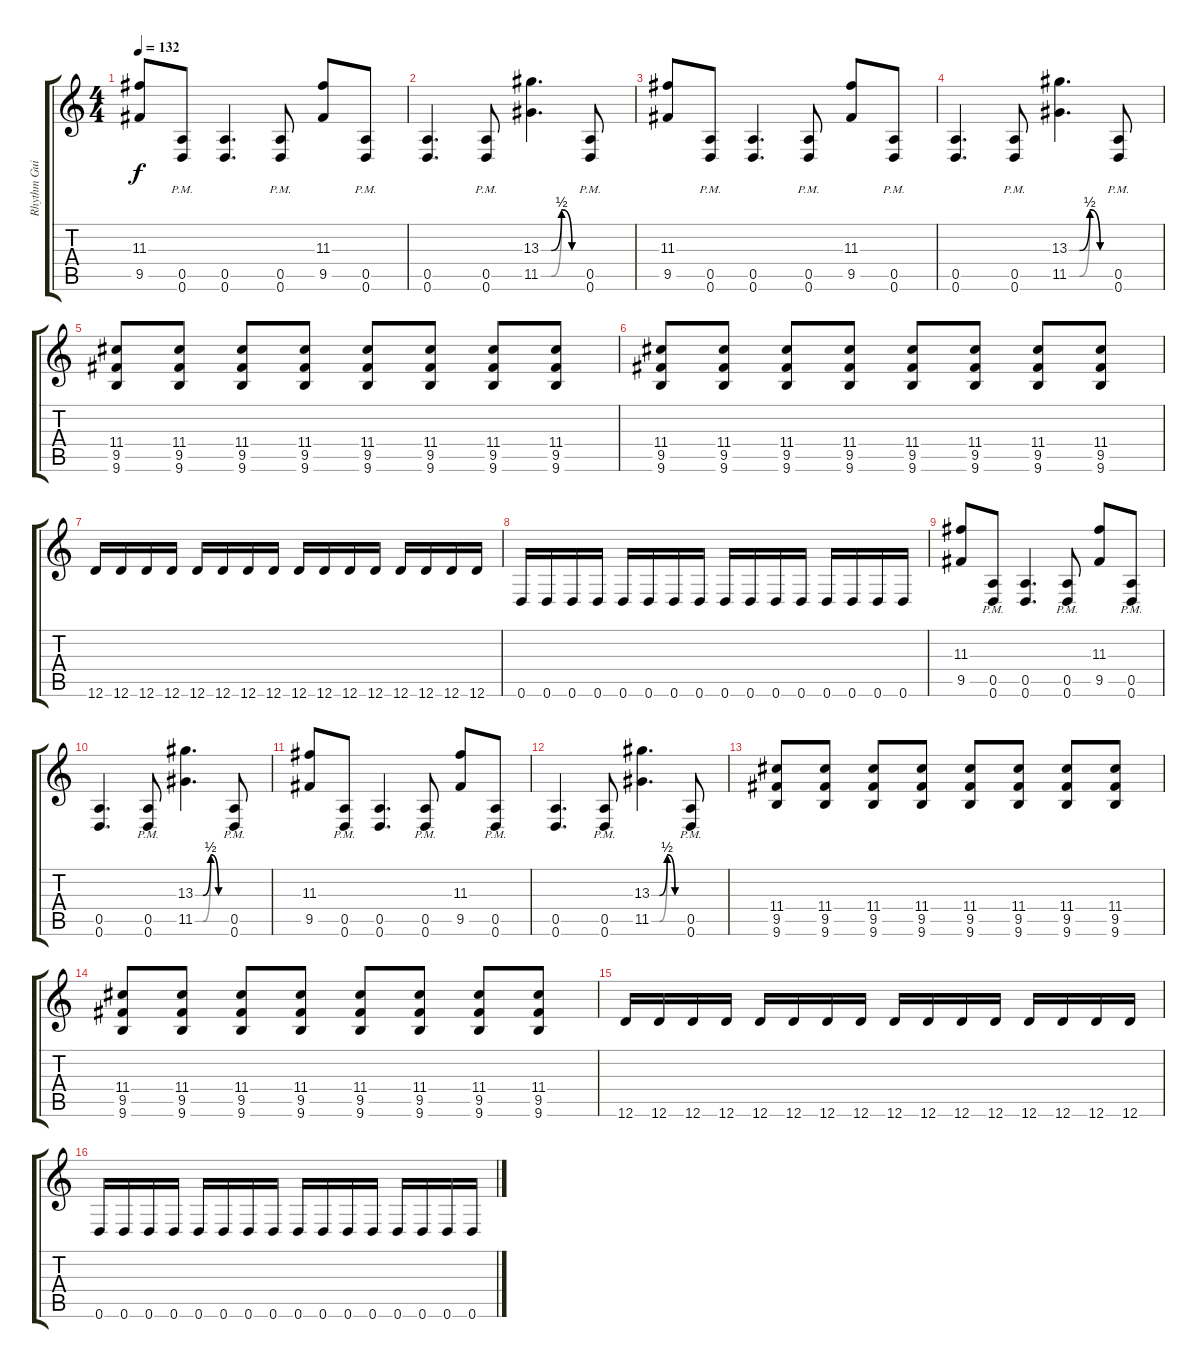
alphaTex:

\track ("Rhythm Guitar 2" "Rhythm Gui") {instrument distortionguitar}
\staff {score tabs}
\tuning (E4 B3 G3 D3 A2 D2) {hide}
\ts (4 4)
\tempo 132
\clef g2
\ks c
(11.3 9.5).8{dy f} (0.5{pm} 0.6{pm}).8 (0.5 0.6).4{d} (0.5{pm} 0.6{pm}).8 (11.3 9.5).8 (0.5{pm} 0.6{pm}).8 |
(0.5 0.6).4{d} (0.5{pm} 0.6{pm}).8 (13.3{be (custom 0 0 15 0 30 2 45 0 60 0)} 11.5{be (custom 0 0 15 0 30 2 45 0 60 0)}).4{d} (0.5{pm} 0.6{pm}).8 |
(11.3 9.5).8 (0.5{pm} 0.6{pm}).8 (0.5 0.6).4{d} (0.5{pm} 0.6{pm}).8 (11.3 9.5).8 (0.5{pm} 0.6{pm}).8 |
(0.5 0.6).4{d} (0.5{pm} 0.6{pm}).8 (13.3{be (custom 0 0 15 0 30 2 45 0 60 0)} 11.5{be (custom 0 0 15 0 30 2 45 0 60 0)}).4{d} (0.5{pm} 0.6{pm}).8 |
(11.4 9.5 9.6).8 (11.4 9.5 9.6).8 (11.4 9.5 9.6).8 (11.4 9.5 9.6).8 (11.4 9.5 9.6).8 (11.4 9.5 9.6).8 (11.4 9.5 9.6).8 (11.4 9.5 9.6).8 |
(11.4 9.5 9.6).8 (11.4 9.5 9.6).8 (11.4 9.5 9.6).8 (11.4 9.5 9.6).8 (11.4 9.5 9.6).8 (11.4 9.5 9.6).8 (11.4 9.5 9.6).8 (11.4 9.5 9.6).8 |
12.6.16 12.6.16 12.6.16 12.6.16 12.6.16 12.6.16 12.6.16 12.6.16 12.6.16 12.6.16 12.6.16 12.6.16 12.6.16 12.6.16 12.6.16 12.6.16 |
0.6.16 0.6.16 0.6.16 0.6.16 0.6.16 0.6.16 0.6.16 0.6.16 0.6.16 0.6.16 0.6.16 0.6.16 0.6.16 0.6.16 0.6.16 0.6.16 |
(11.3 9.5).8 (0.5{pm} 0.6{pm}).8 (0.5 0.6).4{d} (0.5{pm} 0.6{pm}).8 (11.3 9.5).8 (0.5{pm} 0.6{pm}).8 |
(0.5 0.6).4{d} (0.5{pm} 0.6{pm}).8 (13.3{be (custom 0 0 15 0 30 2 45 0 60 0)} 11.5{be (custom 0 0 15 0 30 2 45 0 60 0)}).4{d} (0.5{pm} 0.6{pm}).8 |
(11.3 9.5).8 (0.5{pm} 0.6{pm}).8 (0.5 0.6).4{d} (0.5{pm} 0.6{pm}).8 (11.3 9.5).8 (0.5{pm} 0.6{pm}).8 |
(0.5 0.6).4{d} (0.5{pm} 0.6{pm}).8 (13.3{be (custom 0 0 15 0 30 2 45 0 60 0)} 11.5{be (custom 0 0 15 0 30 2 45 0 60 0)}).4{d} (0.5{pm} 0.6{pm}).8 |
(11.4 9.5 9.6).8 (11.4 9.5 9.6).8 (11.4 9.5 9.6).8 (11.4 9.5 9.6).8 (11.4 9.5 9.6).8 (11.4 9.5 9.6).8 (11.4 9.5 9.6).8 (11.4 9.5 9.6).8 |
(11.4 9.5 9.6).8 (11.4 9.5 9.6).8 (11.4 9.5 9.6).8 (11.4 9.5 9.6).8 (11.4 9.5 9.6).8 (11.4 9.5 9.6).8 (11.4 9.5 9.6).8 (11.4 9.5 9.6).8 |
12.6.16 12.6.16 12.6.16 12.6.16 12.6.16 12.6.16 12.6.16 12.6.16 12.6.16 12.6.16 12.6.16 12.6.16 12.6.16 12.6.16 12.6.16 12.6.16 |
0.6.16 0.6.16 0.6.16 0.6.16 0.6.16 0.6.16 0.6.16 0.6.16 0.6.16 0.6.16 0.6.16 0.6.16 0.6.16 0.6.16 0.6.16 0.6.16
